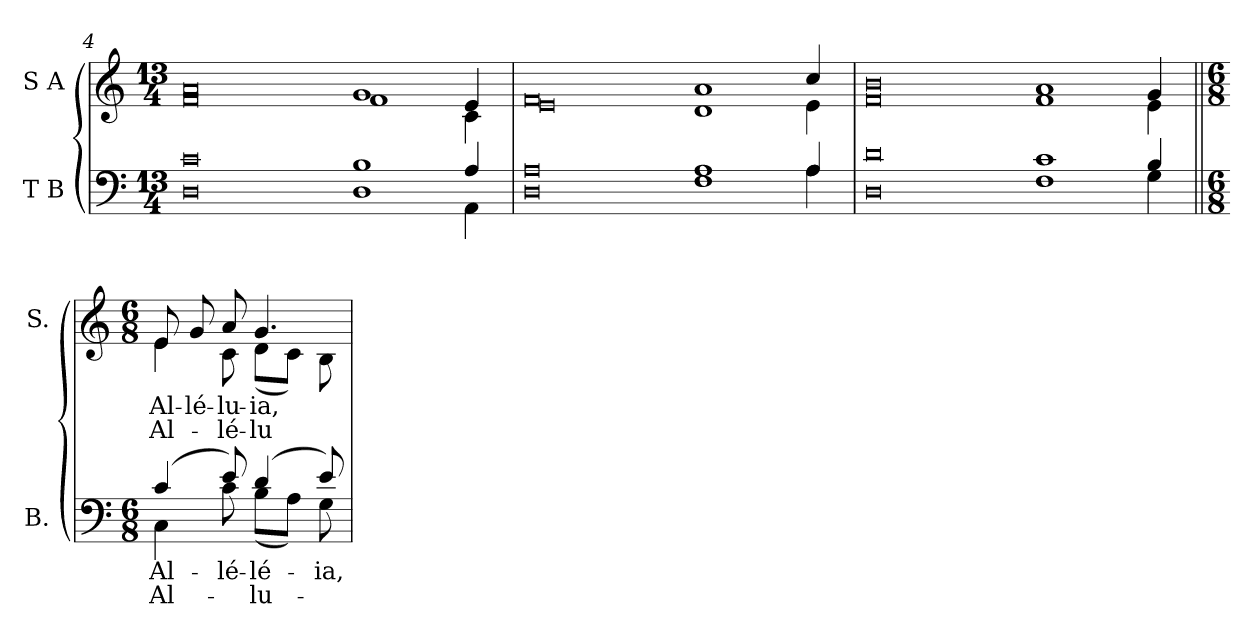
**kern	**text	**text	**kern	**text	**text
*part2	*part2	*part2	*part1	*part1	*part1
*staff2	*staff2	*staff2	*staff1	*staff1	*staff1
*I"T B	*	*	*I"S A	*	*
*I'B.	*	*	*I'S.	*	*
*clefF4	*	*	*clefG2	*	*
*k[]	*	*	*k[]	*	*
*C:	*	*	*C:	*	*
*M13/4	*	*	*M13/4	*	*
=4	=4	=4	=4	=4	=4
*^	*	*	*^	*	*
0ci	0Di	.	.	0ai	0fi	.	.
1Bi	1Di	.	.	1gi	1fi	.	.
4Ai/	4AAi\	.	.	4ei/	4ci\	.	.
=5	=5	=5	=5	=5	=5	=5	=5
0Ai	0Di	.	.	0fi	0ei	.	.
1Ai	1Fi	.	.	1ai	1di	.	.
4Ai/	4Ai\	.	.	4cci/	4ei\	.	.
=6	=6	=6	=6	=6	=6	=6	=6
0di	0Di	.	.	0bi	0fi	.	.
1ci	1Fi	.	.	1ai	1fi	.	.
4Bi/	4Gi\	.	.	4gi/	4ei\	.	.
!!LO:PB:g=z	!!
=1||	=1||	=1||	=1||	=1||	=1||	=1||	=1||
*M6/8	*	*	*	*M6/8	*	*	*
!	!	!LO:LY:a:color=#000000	!LO:LY:b:color=#000000	!	!	!	!
!	!	!	!	!	!	!LO:LY:a:color=#000000	!LO:LY:b:color=#000000
(4ci/	4Ci\	Al-	-Al-	8ei/	4ei\	Al-	-Al-
!	!	!	!	!	!	!LO:LY:a:color=#000000	!
.	.	.	.	8gi/	.	-lé-	.
!	!	!LO:LY:b:color=#000000	!	!	!	!	!
!	!	!	!	!	!	!LO:LY:a:color=#000000	!LO:LY:b:color=#000000
8ei/)	8ci\	-lé-	.	8ai/	8ci\	-lu-	-lé-
!	!	!LO:LY:a:color=#000000	!LO:LY:b:color=#000000	!	!	!	!
!	!	!	!	!	!	!LO:LY:a:color=#000000	!LO:LY:b:color=#000000
(4di/	(8Bi\L	-lé-	-lu-	4.gi/	(8di\L	-ia,	lu-
.	8Ai\J)	.	.	.	8ci\J)	.	.
!	!	!LO:LY:b:color=#000000	!	!	!	!	!
8ei/)	8Gi\	-ia,	.	.	8Bi\	.	.
*v	*v	*	*	*	*	*	*
*	*	*	*v	*v	*	*
=	=	=	=	=	=
*-	*-	*-	*-	*-	*-
